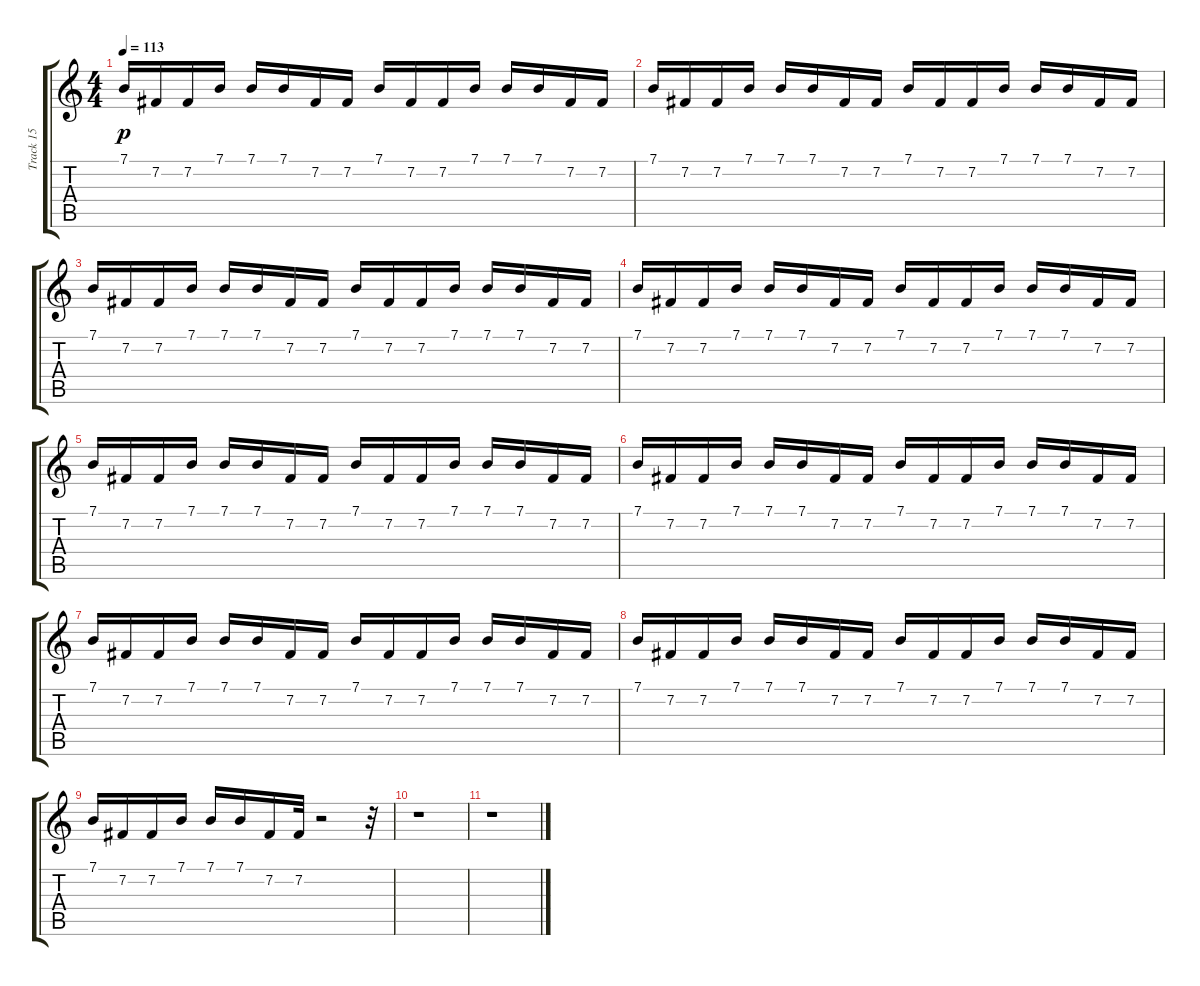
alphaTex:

\track ("Track 15" "Track 15") {instrument lead1square}
\staff {score tabs}
\tuning (E4 B3 G3 D3 A2 E2) {hide}
\ts (4 4)
\tempo 113
\clef g2
\ks c
7.1.16{dy p} 7.2.16 7.2.16 7.1.16 7.1.16 7.1.16 7.2.16 7.2.16 7.1.16 7.2.16 7.2.16 7.1.16 7.1.16 7.1.16 7.2.16 7.2.16 |
7.1.16 7.2.16 7.2.16 7.1.16 7.1.16 7.1.16 7.2.16 7.2.16 7.1.16 7.2.16 7.2.16 7.1.16 7.1.16 7.1.16 7.2.16 7.2.16 |
7.1.16 7.2.16 7.2.16 7.1.16 7.1.16 7.1.16 7.2.16 7.2.16 7.1.16 7.2.16 7.2.16 7.1.16 7.1.16 7.1.16 7.2.16 7.2.16 |
7.1.16 7.2.16 7.2.16 7.1.16 7.1.16 7.1.16 7.2.16 7.2.16 7.1.16 7.2.16 7.2.16 7.1.16 7.1.16 7.1.16 7.2.16 7.2.16 |
7.1.16 7.2.16 7.2.16 7.1.16 7.1.16 7.1.16 7.2.16 7.2.16 7.1.16 7.2.16 7.2.16 7.1.16 7.1.16 7.1.16 7.2.16 7.2.16 |
7.1.16 7.2.16 7.2.16 7.1.16 7.1.16 7.1.16 7.2.16 7.2.16 7.1.16 7.2.16 7.2.16 7.1.16 7.1.16 7.1.16 7.2.16 7.2.16 |
7.1.16 7.2.16 7.2.16 7.1.16 7.1.16 7.1.16 7.2.16 7.2.16 7.1.16 7.2.16 7.2.16 7.1.16 7.1.16 7.1.16 7.2.16 7.2.16 |
7.1.16 7.2.16 7.2.16 7.1.16 7.1.16 7.1.16 7.2.16 7.2.16 7.1.16 7.2.16 7.2.16 7.1.16 7.1.16 7.1.16 7.2.16 7.2.16 |
7.1.16 7.2.16 7.2.16 7.1.16 7.1.16 7.1.16 7.2.16 7.2.32 r.2 r.32 |
r.1 |
r.1
